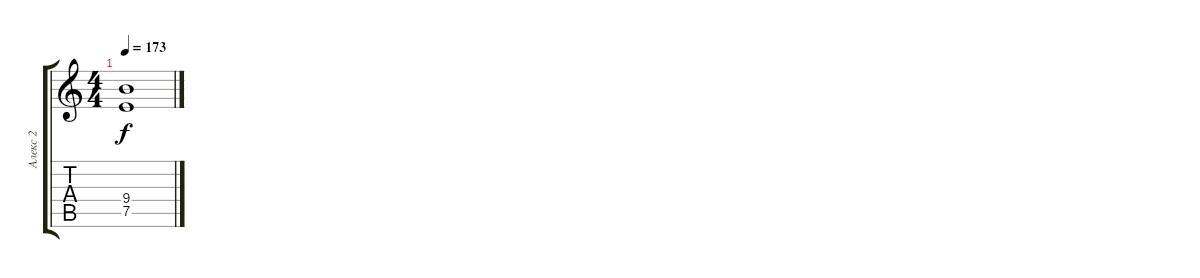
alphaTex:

\track ("Алекс 2" "Алекс 2") {instrument distortionguitar}
\staff {score tabs}
\tuning (E4 B3 G3 D3 A2 E2) {hide}
\ts (4 4)
\tempo 173
\clef g2
\ks c
(9.4 7.5).1{dy f}
